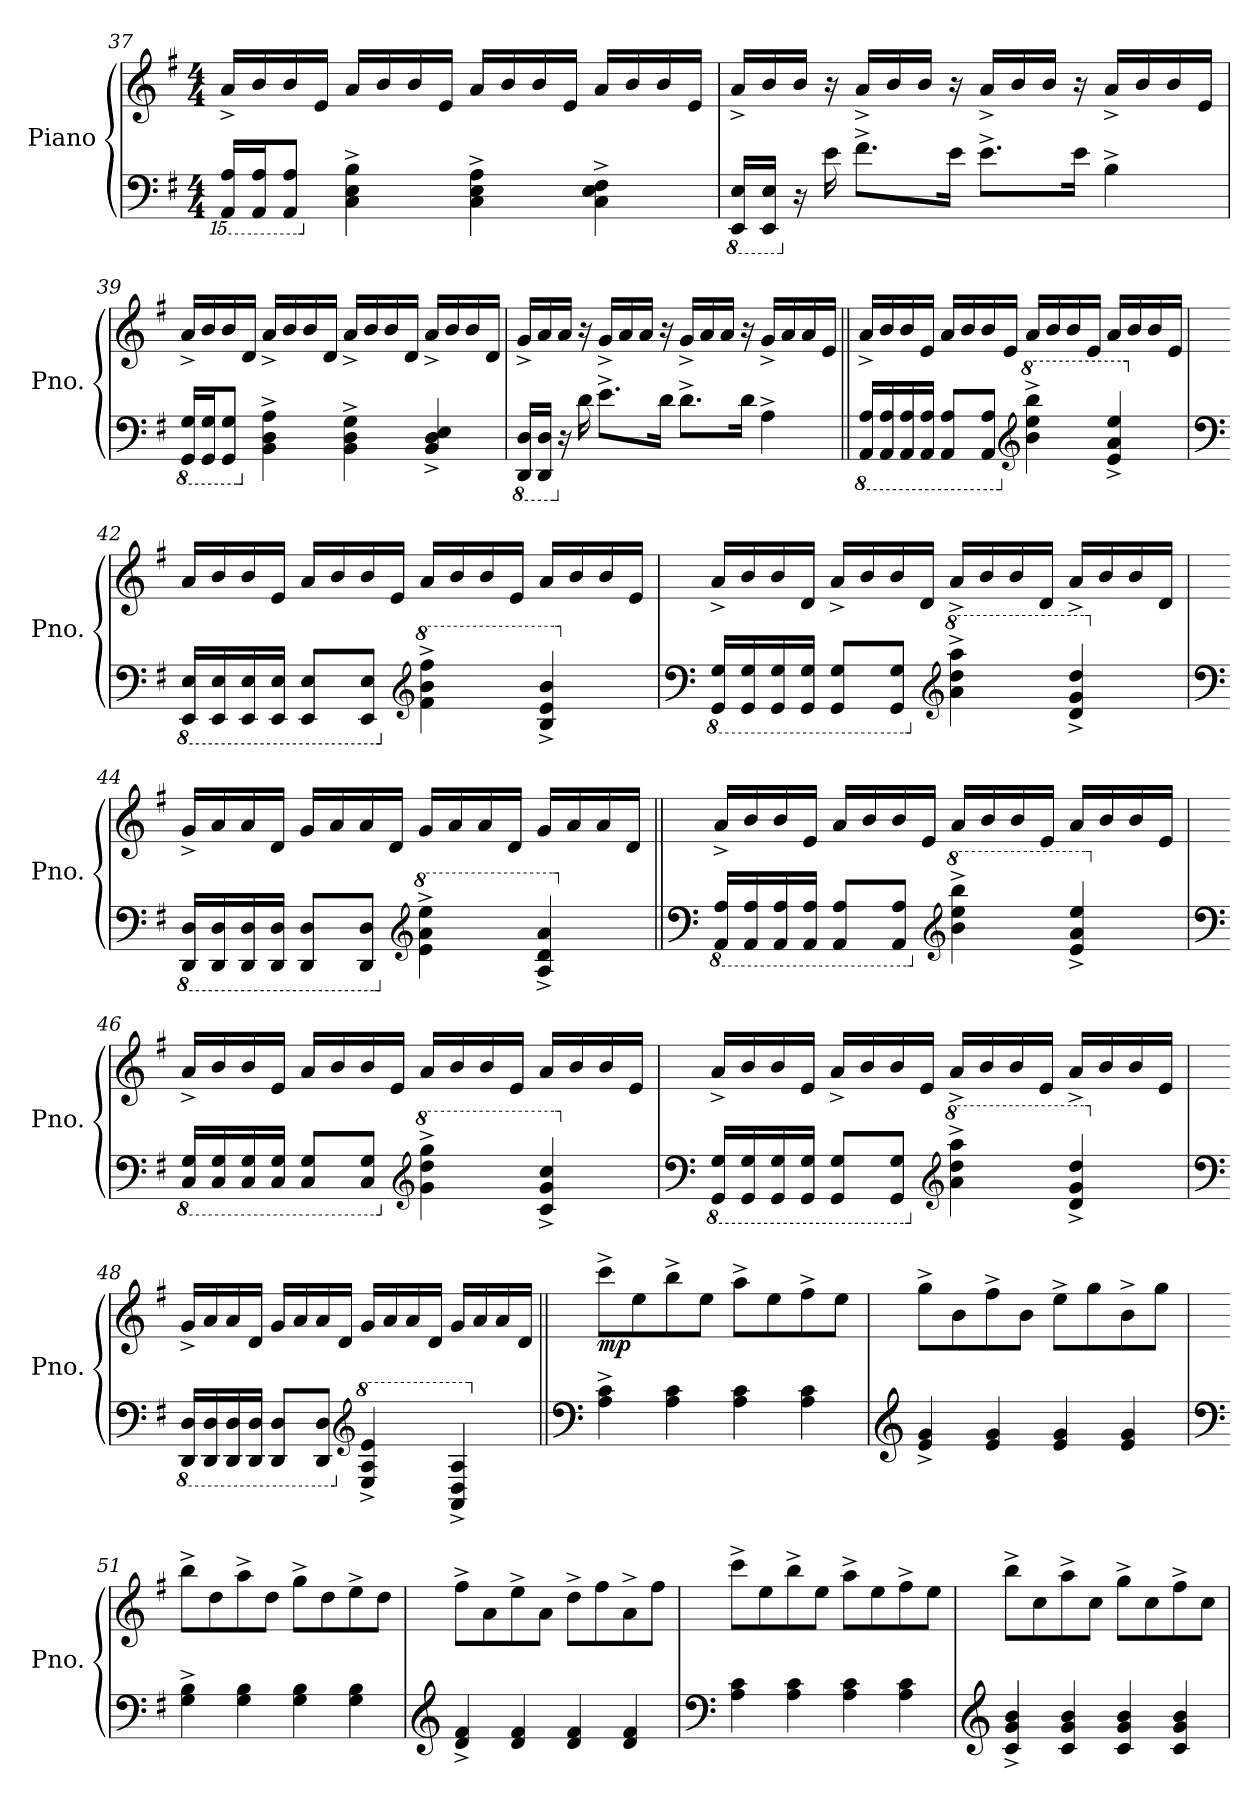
**kern	**kern	**dynam
*part1	*part1	*part1
*staff2	*staff1	*staff1/2
*I"Piano	*	*
*I'Pno.	*	*
!!LO:LB:g=z
*clefF4	*clefG2	*
*k[f#]	*k[f#]	*
*M4/4	*M4/4	*
*15ba	*	*
=37	=37	=37
16AAAA/ 16AAA/LL	16a^/LL	.
16AAAA/ 16AAA/J	16b/	.
8AAAA/ 8AAA/J	16b/	.
.	16e/JJ	.
*X15ba	*	*
4C\^ 4E\^ 4B\^	16a/LL	.
.	16b/	.
.	16b/	.
.	16e/JJ	.
4C\^ 4E\^ 4A\^	16a/LL	.
.	16b/	.
.	16b/	.
.	16e/JJ	.
4C\^ 4E\^ 4F#\^	16a/LL	.
.	16b/	.
.	16b/	.
.	16e/JJ	.
=38	=38	=38
*8ba	*	*
16EEE/ 16EE/LL	16a^/LL	.
16EEE/ 16EE/JJ	16b/	.
*X8ba	*	*
16r	16b/JJ	.
16e\	16r	.
8.f#^\L	16a^/LL	.
.	16b/	.
.	16b/JJ	.
16e\Jk	16r	.
8.e^\L	16a^/LL	.
.	16b/	.
.	16b/JJ	.
16e\Jk	16r	.
4B^\	16a^/LL	.
.	16b/	.
.	16b/	.
.	16e/JJ	.
!!LO:LB:g=z
=39	=39	=39
*8ba	*	*
16GGG/ 16GG/LL	16a^/LL	.
16GGG/ 16GG/J	16b/	.
8GGG/ 8GG/J	16b/	.
.	16d/JJ	.
*X8ba	*	*
4BB\^ 4D\^ 4A\^	16a^/LL	.
.	16b/	.
.	16b/	.
.	16d/JJ	.
4BB\^ 4D\^ 4G\^	16a^/LL	.
.	16b/	.
.	16b/	.
.	16d/JJ	.
4BB/^ 4D/^ 4E/^	16a^/LL	.
.	16b/	.
.	16b/	.
.	16d/JJ	.
=40	=40	=40
*8ba	*	*
16DDD/ 16DD/LL	16g^/LL	.
16DDD/ 16DD/JJ	16a/	.
*X8ba	*	*
16r	16a/JJ	.
16d\	16r	.
8.e^\L	16g^/LL	.
.	16a/	.
.	16a/JJ	.
16d\Jk	16r	.
8.d^\L	16g^/LL	.
.	16a/	.
.	16a/JJ	.
16d\Jk	16r	.
4A^\	16g^/LL	.
.	16a/	.
.	16a/	.
.	16e/JJ	.
!!LO:LB:g=z
=41||	=41||	=41||
*8ba	*	*
16AAA/ 16AA/LL	16a^/LL	.
16AAA/ 16AA/	16b/	.
16AAA/ 16AA/	16b/	.
16AAA/ 16AA/JJ	16e/JJ	.
8AAA/ 8AA/L	16a/LL	.
.	16b/	.
8AAA/ 8AA/J	16b/	.
.	16e/JJ	.
*clefG2	*	*
*X8ba	*	*
*8va	*	*
4bb\^ 4eee\^ 4bbb\^	16a/LL	.
.	16b/	.
.	16b/	.
.	16e/JJ	.
4ee/^ 4aa/^ 4eee/^	16a/LL	.
.	16b/	.
.	16b/	.
.	16e/JJ	.
=42	=42	=42
*clefF4	*	*
*X8va	*	*
*8ba	*	*
16EEE/ 16EE/LL	16a/LL	.
16EEE/ 16EE/	16b/	.
16EEE/ 16EE/	16b/	.
16EEE/ 16EE/JJ	16e/JJ	.
8EEE/ 8EE/L	16a/LL	.
.	16b/	.
8EEE/ 8EE/J	16b/	.
.	16e/JJ	.
*clefG2	*	*
*X8ba	*	*
*8va	*	*
4ff#\^ 4bb\^ 4fff#\^	16a/LL	.
.	16b/	.
.	16b/	.
.	16e/JJ	.
*8va	*	*
4b/^ 4ee/^ 4bb/^	16a/LL	.
.	16b/	.
.	16b/	.
.	16e/JJ	.
!!LO:LB:g=z
=43	=43	=43
*clefF4	*	*
*X8va	*	*
*X8va	*	*
*8ba	*	*
16GGG/ 16GG/LL	16a^/LL	.
16GGG/ 16GG/	16b/	.
16GGG/ 16GG/	16b/	.
16GGG/ 16GG/JJ	16d/JJ	.
8GGG/ 8GG/L	16a^/LL	.
.	16b/	.
8GGG/ 8GG/J	16b/	.
.	16d/JJ	.
*clefG2	*	*
*X8ba	*	*
*8va	*	*
4aa\^ 4ddd\^ 4aaa\^	16a^/LL	.
.	16b/	.
.	16b/	.
.	16d/JJ	.
4dd/^ 4gg/^ 4ddd/^	16a^/LL	.
.	16b/	.
.	16b/	.
.	16d/JJ	.
=44	=44	=44
*clefF4	*	*
*X8va	*	*
*8ba	*	*
16DDD/ 16DD/LL	16g^/LL	.
16DDD/ 16DD/	16a/	.
16DDD/ 16DD/	16a/	.
16DDD/ 16DD/JJ	16d/JJ	.
8DDD/ 8DD/L	16g/LL	.
.	16a/	.
8DDD/ 8DD/J	16a/	.
.	16d/JJ	.
*clefG2	*	*
*X8ba	*	*
*8va	*	*
4ee\^ 4aa\^ 4eee\^	16g/LL	.
.	16a/	.
.	16a/	.
.	16d/JJ	.
*8va	*	*
4a/^ 4dd/^ 4aa/^	16g/LL	.
.	16a/	.
.	16a/	.
.	16d/JJ	.
!!LO:PB:g=z
=45||	=45||	=45||
*clefF4	*	*
*X8va	*	*
*X8va	*	*
*8ba	*	*
16AAA/ 16AA/LL	16a^/LL	.
16AAA/ 16AA/	16b/	.
16AAA/ 16AA/	16b/	.
16AAA/ 16AA/JJ	16e/JJ	.
8AAA/ 8AA/L	16a/LL	.
.	16b/	.
8AAA/ 8AA/J	16b/	.
.	16e/JJ	.
*clefG2	*	*
*X8ba	*	*
*8va	*	*
4bb\^ 4eee\^ 4bbb\^	16a/LL	.
.	16b/	.
.	16b/	.
.	16e/JJ	.
4ee/^ 4aa/^ 4eee/^	16a/LL	.
.	16b/	.
.	16b/	.
.	16e/JJ	.
=46	=46	=46
*clefF4	*	*
*X8va	*	*
*8ba	*	*
16CC/ 16GG/LL	16a^/LL	.
16CC/ 16GG/	16b/	.
16CC/ 16GG/	16b/	.
16CC/ 16GG/JJ	16e/JJ	.
8CC/ 8GG/L	16a/LL	.
.	16b/	.
8CC/ 8GG/J	16b/	.
.	16e/JJ	.
*clefG2	*	*
*X8ba	*	*
*8va	*	*
4gg\^ 4ddd\^ 4ggg\^	16a/LL	.
.	16b/	.
.	16b/	.
.	16e/JJ	.
4cc/^ 4gg/^ 4ccc/^	16a/LL	.
.	16b/	.
.	16b/	.
.	16e/JJ	.
!!LO:LB:g=z
=47	=47	=47
*clefF4	*	*
*X8va	*	*
*8ba	*	*
16GGG/ 16GG/LL	16a^/LL	.
16GGG/ 16GG/	16b/	.
16GGG/ 16GG/	16b/	.
16GGG/ 16GG/JJ	16e/JJ	.
8GGG/ 8GG/L	16a^/LL	.
.	16b/	.
8GGG/ 8GG/J	16b/	.
.	16e/JJ	.
*clefG2	*	*
*X8ba	*	*
*8va	*	*
4aa\^ 4ddd\^ 4aaa\^	16a^/LL	.
.	16b/	.
.	16b/	.
.	16e/JJ	.
4dd/^ 4gg/^ 4ddd/^	16a^/LL	.
.	16b/	.
.	16b/	.
.	16e/JJ	.
=48	=48	=48
*clefF4	*	*
*X8va	*	*
*8ba	*	*
16DDD/ 16DD/LL	16g^/LL	.
16DDD/ 16DD/	16a/	.
16DDD/ 16DD/	16a/	.
16DDD/ 16DD/JJ	16d/JJ	.
8DDD/ 8DD/L	16g/LL	.
.	16a/	.
8DDD/ 8DD/J	16a/	.
.	16d/JJ	.
*clefG2	*	*
*X8ba	*	*
*8va	*	*
4e/^ 4a/^ 4ee/^	16g/LL	.
.	16a/	.
.	16a/	.
.	16d/JJ	.
*8va	*	*
4A/^ 4d/^ 4a/^	16g/LL	.
.	16a/	.
.	16a/	.
.	16d/JJ	.
!!LO:LB:g=z
=49||	=49||	=49||
*clefF4	*	*
*X8va	*	*
*X8va	*	*
!	!	!LO:DY:b
4A\^ 4c\^	8ccc^\L	mp
.	8ee\	.
4A\ 4c\	8bb^\	.
.	8ee\J	.
4A\ 4c\	8aa^\L	.
.	8ee\	.
4A\ 4c\	8ff#^\	.
.	8ee\J	.
=50	=50	=50
*clefG2	*	*
4e/^ 4g/^	8gg^\L	.
.	8b\	.
4e/ 4g/	8ff#^\	.
.	8b\J	.
4e/ 4g/	8ee^\L	.
.	8gg\	.
4e/ 4g/	8b^\	.
.	8gg\J	.
=51	=51	=51
*clefF4	*	*
4G\^ 4B\^	8bb^\L	.
.	8dd\	.
4G\ 4B\	8aa^\	.
.	8dd\J	.
4G\ 4B\	8gg^\L	.
.	8dd\	.
4G\ 4B\	8ee^\	.
.	8dd\J	.
=52	=52	=52
*clefG2	*	*
4d/^ 4f#/^	8ff#^\L	.
.	8a\	.
4d/ 4f#/	8ee^\	.
.	8a\J	.
4d/ 4f#/	8dd^\L	.
.	8ff#\	.
4d/ 4f#/	8a^\	.
.	8ff#\J	.
!!LO:LB:g=z
=53	=53	=53
*clefF4	*	*
4A\ 4c\	8ccc^\L	.
.	8ee\	.
4A\ 4c\	8bb^\	.
.	8ee\J	.
4A\ 4c\	8aa^\L	.
.	8ee\	.
4A\ 4c\	8ff#^\	.
.	8ee\J	.
=54	=54	=54
*clefG2	*	*
4c/^ 4g/^ 4b/^	8bb^\L	.
.	8cc\	.
4c/ 4g/ 4b/	8aa^\	.
.	8cc\J	.
4c/ 4g/ 4b/	8gg^\L	.
.	8cc\	.
4c/ 4g/ 4b/	8ff#^\	.
.	8cc\J	.
=	=	=
*-	*-	*-
